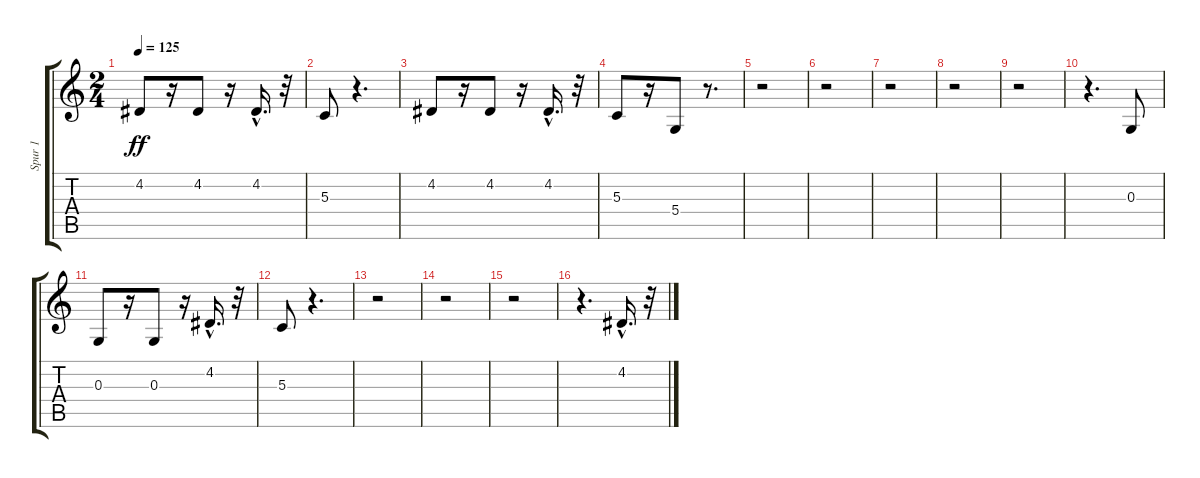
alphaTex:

\track ("Spur 1" "Spur 1") {instrument flute}
\staff {score tabs}
\tuning (E4 B3 G3 D3 A2 E2) {hide}
\ts (2 4)
\tempo 125
\clef g2
\ks c
4.2.8{dy ff} r.16 4.2.8 r.16 4.2{hac}.16{d} r.32 |
5.3.8 r.4{d} |
4.2.8 r.16 4.2.8 r.16 4.2{hac}.16{d} r.32 |
5.3.8 r.16 5.4.8 r.8{d} |
r.2 |
r.2 |
r.2 |
r.2 |
r.2 |
r.4{d} 0.3.8 |
0.3.8 r.16 0.3.8 r.16 4.2{hac}.16{d} r.32 |
5.3.8 r.4{d} |
r.2 |
r.2 |
r.2 |
r.4{d} 4.2{hac}.16{d} r.32
